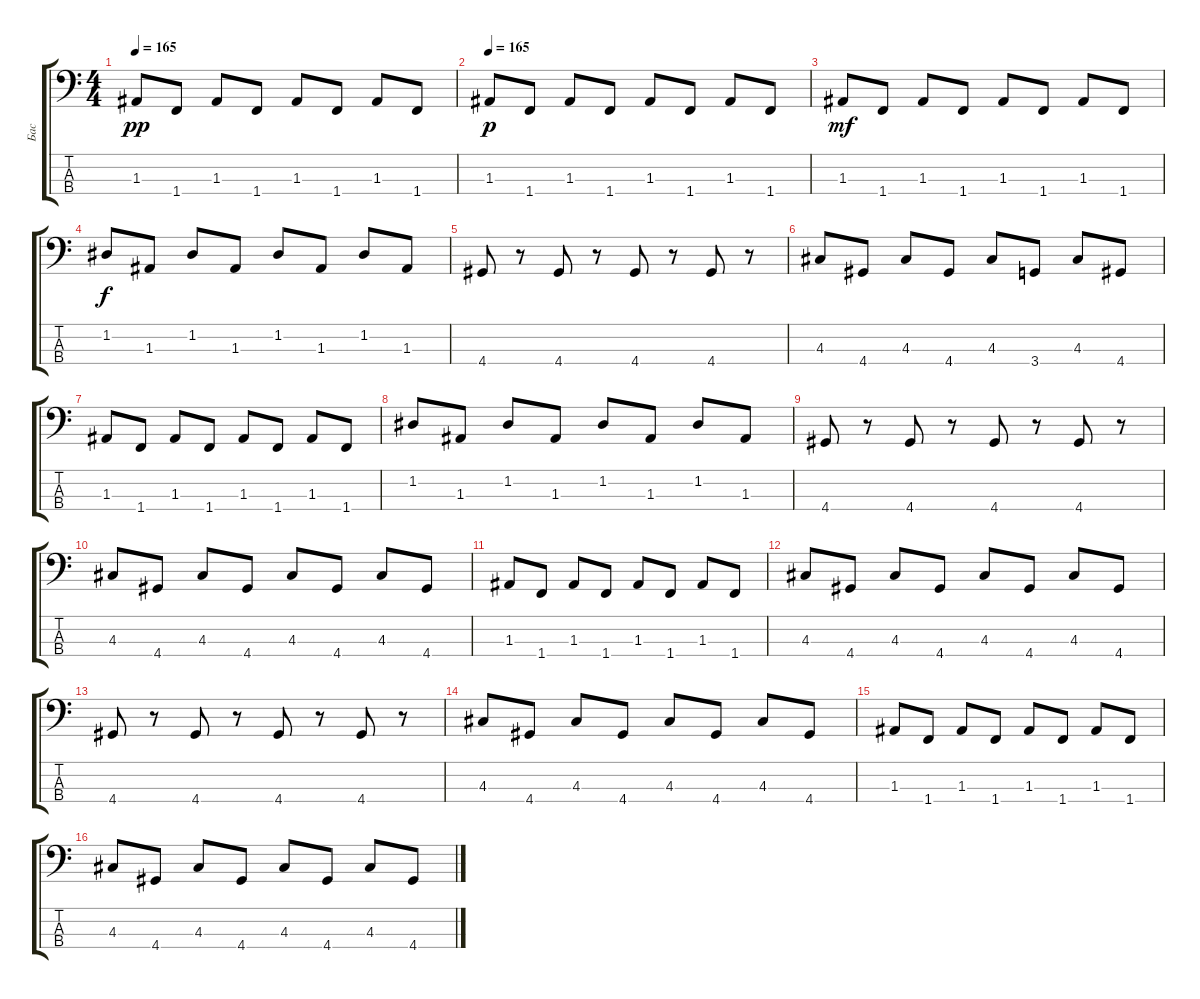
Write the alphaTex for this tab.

\track ("Бас" "Бас") {instrument electricbasspick}
\staff {score tabs}
\tuning (G2 D2 A1 E1) {hide}
\ts (4 4)
\tempo 165
\clef f4
\ks c
1.3.8{dy pp instrument electricbasspick} 1.4.8 1.3.8 1.4.8 1.3.8 1.4.8 1.3.8 1.4.8 |
\tempo 165
1.3.8{dy p} 1.4.8 1.3.8 1.4.8 1.3.8 1.4.8 1.3.8 1.4.8 |
1.3.8{dy mf} 1.4.8 1.3.8 1.4.8 1.3.8 1.4.8 1.3.8 1.4.8 |
1.2.8{dy f} 1.3.8 1.2.8 1.3.8 1.2.8 1.3.8 1.2.8 1.3.8 |
4.4.8 r.8 4.4.8 r.8 4.4.8 r.8 4.4.8 r.8 |
4.3.8 4.4.8 4.3.8 4.4.8 4.3.8 3.4.8 4.3.8 4.4.8 |
1.3.8 1.4.8 1.3.8 1.4.8 1.3.8 1.4.8 1.3.8 1.4.8 |
1.2.8 1.3.8 1.2.8 1.3.8 1.2.8 1.3.8 1.2.8 1.3.8 |
4.4.8 r.8 4.4.8 r.8 4.4.8 r.8 4.4.8 r.8 |
4.3.8 4.4.8 4.3.8 4.4.8 4.3.8 4.4.8 4.3.8 4.4.8 |
1.3.8 1.4.8 1.3.8 1.4.8 1.3.8 1.4.8 1.3.8 1.4.8 |
4.3.8 4.4.8 4.3.8 4.4.8 4.3.8 4.4.8 4.3.8 4.4.8 |
4.4.8 r.8 4.4.8 r.8 4.4.8 r.8 4.4.8 r.8 |
4.3.8 4.4.8 4.3.8 4.4.8 4.3.8 4.4.8 4.3.8 4.4.8 |
1.3.8 1.4.8 1.3.8 1.4.8 1.3.8 1.4.8 1.3.8 1.4.8 |
4.3.8 4.4.8 4.3.8 4.4.8 4.3.8 4.4.8 4.3.8 4.4.8
